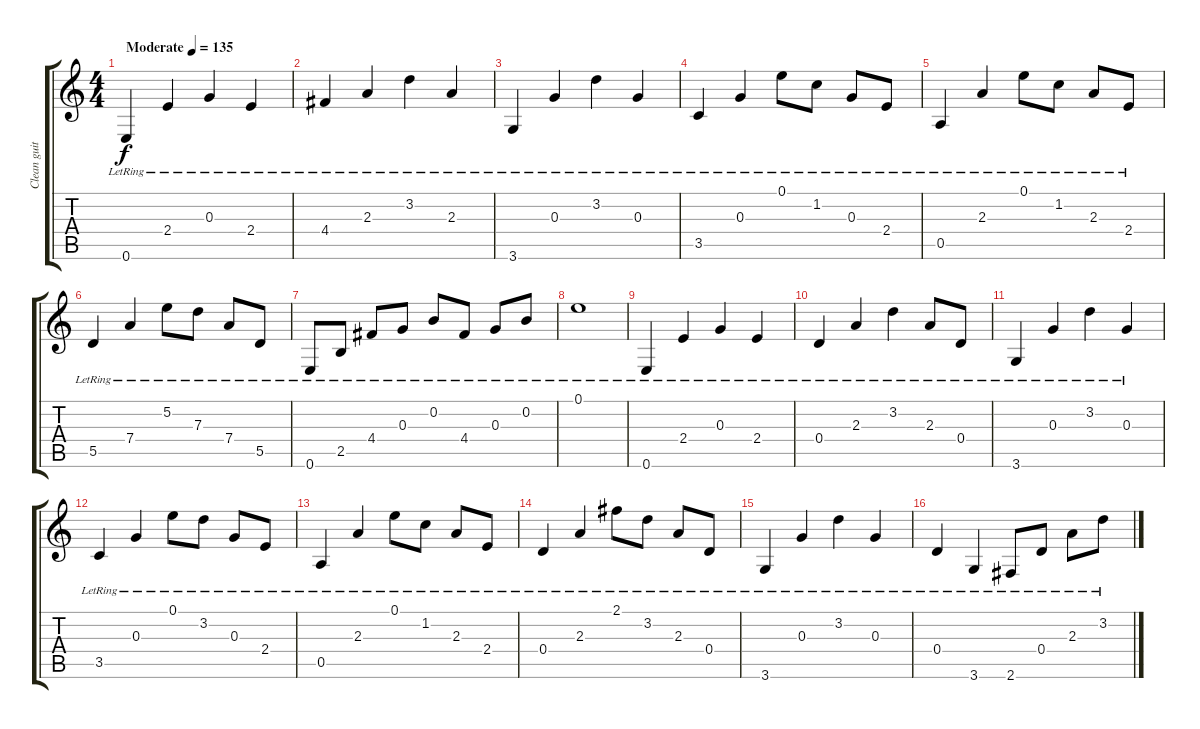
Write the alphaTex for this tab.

\track ("Clean guitar" "Clean guit") {instrument electricguitarjazz}
\staff {score tabs}
\tuning (E4 B3 G3 D3 A2 E2) {hide}
\ts (4 4)
\tempo (135 "Moderate")
\clef g2
\ks c
0.6{lr}.4{dy f instrument electricguitarjazz} 2.4{lr}.4 0.3{lr}.4 2.4{lr}.4 |
4.4{lr}.4 2.3{lr}.4 3.2{lr}.4 2.3{lr}.4 |
3.6{lr}.4 0.3{lr}.4 3.2{lr}.4 0.3{lr}.4 |
3.5{lr}.4 0.3{lr}.4 0.1{lr}.8 1.2{lr}.8 0.3{lr}.8 2.4{lr}.8 |
0.5{lr}.4 2.3{lr}.4 0.1{lr}.8 1.2{lr}.8 2.3{lr}.8 2.4{lr}.8 |
5.5{lr}.4 7.4{lr}.4 5.2{lr}.8 7.3{lr}.8 7.4{lr}.8 5.5{lr}.8 |
0.6{lr}.8 2.5{lr}.8 4.4{lr}.8 0.3{lr}.8 0.2{lr}.8 4.4{lr}.8 0.3{lr}.8 0.2{lr}.8 |
0.1{lr}.1 |
0.6{lr}.4 2.4{lr}.4 0.3{lr}.4 2.4{lr}.4 |
0.4{lr}.4 2.3{lr}.4 3.2{lr}.4 2.3{lr}.8 0.4{lr}.8 |
3.6{lr}.4 0.3{lr}.4 3.2{lr}.4 0.3{lr}.4 |
3.5{lr}.4 0.3{lr}.4 0.1{lr}.8 3.2{lr}.8 0.3{lr}.8 2.4{lr}.8 |
0.5{lr}.4 2.3{lr}.4 0.1{lr}.8 1.2{lr}.8 2.3{lr}.8 2.4{lr}.8 |
0.4{lr}.4 2.3{lr}.4 2.1{lr}.8 3.2{lr}.8 2.3{lr}.8 0.4{lr}.8 |
3.6{lr}.4 0.3{lr}.4 3.2{lr}.4 0.3{lr}.4 |
0.4{lr}.4 3.6{lr}.4 2.6{lr}.8 0.4{lr}.8 2.3{lr}.8 3.2{lr}.8
